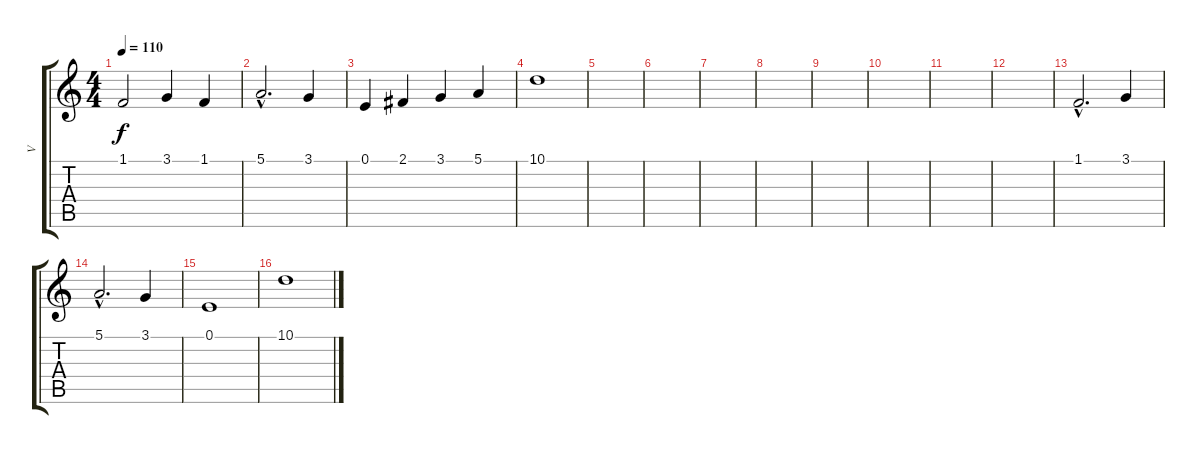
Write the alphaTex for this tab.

\track ("V" "V") {instrument piccolo}
\staff {score tabs}
\tuning (E4 B3 G3 D3 A2 E2) {hide}
\ts (4 4)
\tempo 110
\clef g2
\ks c
1.1.2{dy f} 3.1.4 1.1.4 |
5.1{hac}.2{d} 3.1.4 |
0.1.4 2.1.4 3.1.4 5.1.4 |
10.1.1 |
|
|
|
|
|
|
|
|
1.1{hac}.2{d} 3.1.4 |
5.1{hac}.2{d} 3.1.4 |
0.1.1 |
10.1.1
